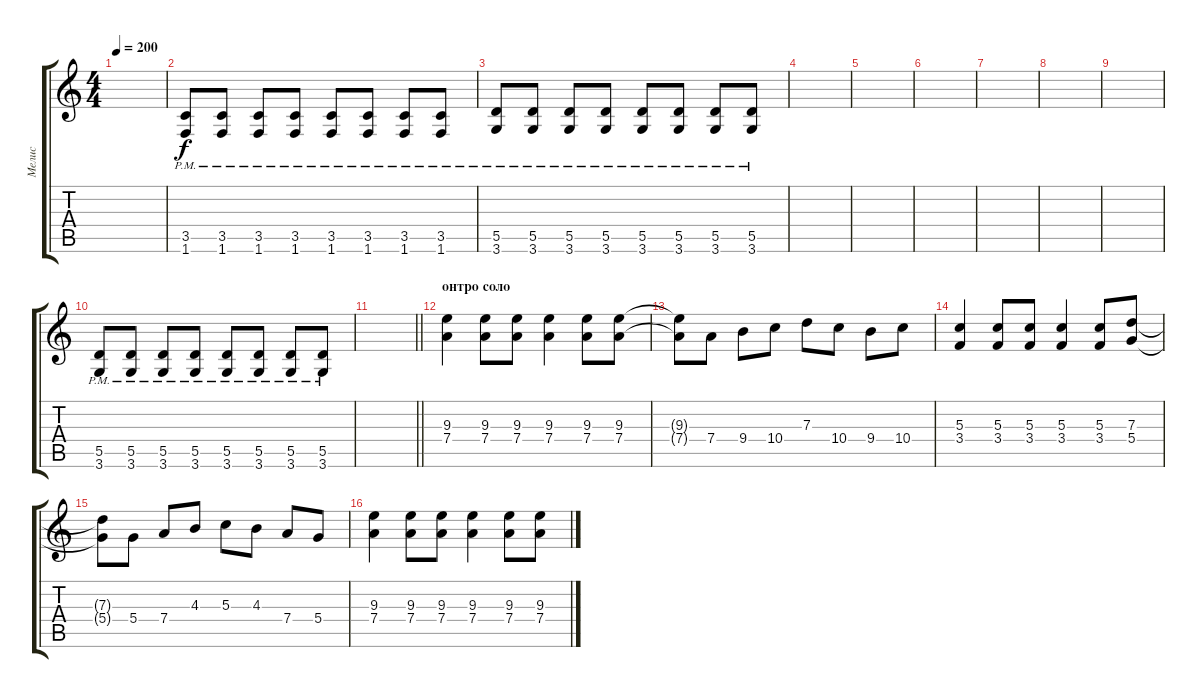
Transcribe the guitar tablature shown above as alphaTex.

\track ("Мелис" "Мелис") {instrument overdrivenguitar}
\staff {score tabs}
\tuning (E4 B3 G3 D3 A2 E2) {hide}
\ts (4 4)
\tempo 200
\clef g2
\ks c
|
(3.5{pm} 1.6{pm}).8 (3.5{pm} 1.6{pm}).8 (3.5{pm} 1.6{pm}).8 (3.5{pm} 1.6{pm}).8 (3.5{pm} 1.6{pm}).8 (3.5{pm} 1.6{pm}).8 (3.5{pm} 1.6{pm}).8 (3.5{pm} 1.6{pm}).8 |
(5.5{pm} 3.6{pm}).8 (5.5{pm} 3.6{pm}).8 (5.5{pm} 3.6{pm}).8 (5.5{pm} 3.6{pm}).8 (5.5{pm} 3.6{pm}).8 (5.5{pm} 3.6{pm}).8 (5.5{pm} 3.6{pm}).8 (5.5{pm} 3.6{pm}).8 |
|
|
|
|
|
|
(5.5{pm} 3.6{pm}).8 (5.5{pm} 3.6{pm}).8 (5.5{pm} 3.6{pm}).8 (5.5{pm} 3.6{pm}).8 (5.5{pm} 3.6{pm}).8 (5.5{pm} 3.6{pm}).8 (5.5{pm} 3.6{pm}).8 (5.5{pm} 3.6{pm}).8 |
\barLineRight lightlight
|
\section ("" "онтро соло")
(9.3 7.4).4 (9.3 7.4).8 (9.3 7.4).8 (9.3 7.4).4 (9.3 7.4).8 (9.3 7.4).8 |
(9.3{t} 7.4{t}).8 7.4.8 9.4.8 10.4.8 7.3.8 10.4.8 9.4.8 10.4.8 |
(5.3 3.4).4 (5.3 3.4).8 (5.3 3.4).8 (5.3 3.4).4 (5.3 3.4).8 (7.3 5.4).8 |
(7.3{t} 5.4{t}).8 5.4.8 7.4.8 4.3.8 5.3.8 4.3.8 7.4.8 5.4.8 |
(9.3 7.4).4 (9.3 7.4).8 (9.3 7.4).8 (9.3 7.4).4 (9.3 7.4).8 (9.3 7.4).8
